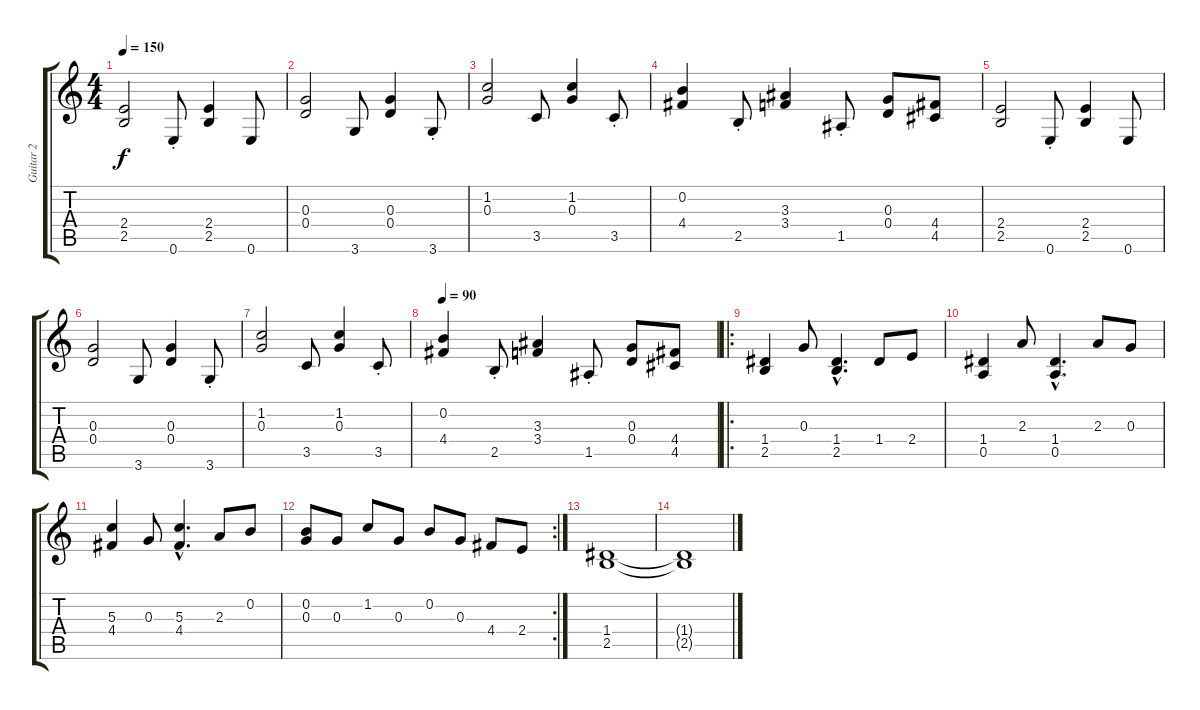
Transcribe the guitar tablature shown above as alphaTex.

\track ("Guitar 2" "Guitar 2") {instrument distortionguitar}
\staff {score tabs}
\tuning (E4 B3 G3 D3 A2 E2) {hide}
\ts (4 4)
\tempo 150
\clef g2
\ks c
(2.4 2.5).2{dy f} 0.6{st}.8 (2.4 2.5).4 0.6.8 |
(0.3 0.4).2 3.6.8 (0.3 0.4).4 3.6{st}.8 |
(1.2 0.3).2 3.5.8 (1.2 0.3).4 3.5{st}.8 |
(0.2 4.4).4 2.5{st}.8 (3.3 3.4).4 1.5{st}.8 (0.3 0.4).8 (4.4 4.5).8 |
(2.4 2.5).2 0.6{st}.8 (2.4 2.5).4 0.6.8 |
(0.3 0.4).2 3.6.8 (0.3 0.4).4 3.6{st}.8 |
(1.2 0.3).2 3.5.8 (1.2 0.3).4 3.5{st}.8 |
\tempo 90
(0.2 4.4).4 2.5{st}.8 (3.3 3.4).4 1.5{st}.8 (0.3 0.4).8 (4.4 4.5).8 |
\ro
(1.4 2.5).4 0.3.8 (1.4{hac} 2.5{hac}).4{d} 1.4.8 2.4.8 |
(1.4 0.5).4 2.3.8 (1.4{hac} 0.5{hac}).4{d} 2.3.8 0.3.8 |
(5.3 4.4).4 0.3.8 (5.3{hac} 4.4{hac}).4{d} 2.3.8 0.2.8 |
\rc 2
(0.2 0.3).8 0.3.8 1.2.8 0.3.8 0.2.8 0.3.8 4.4.8 2.4.8 |
(1.4 2.5).1 |
(1.4{t} 2.5{t}).1
